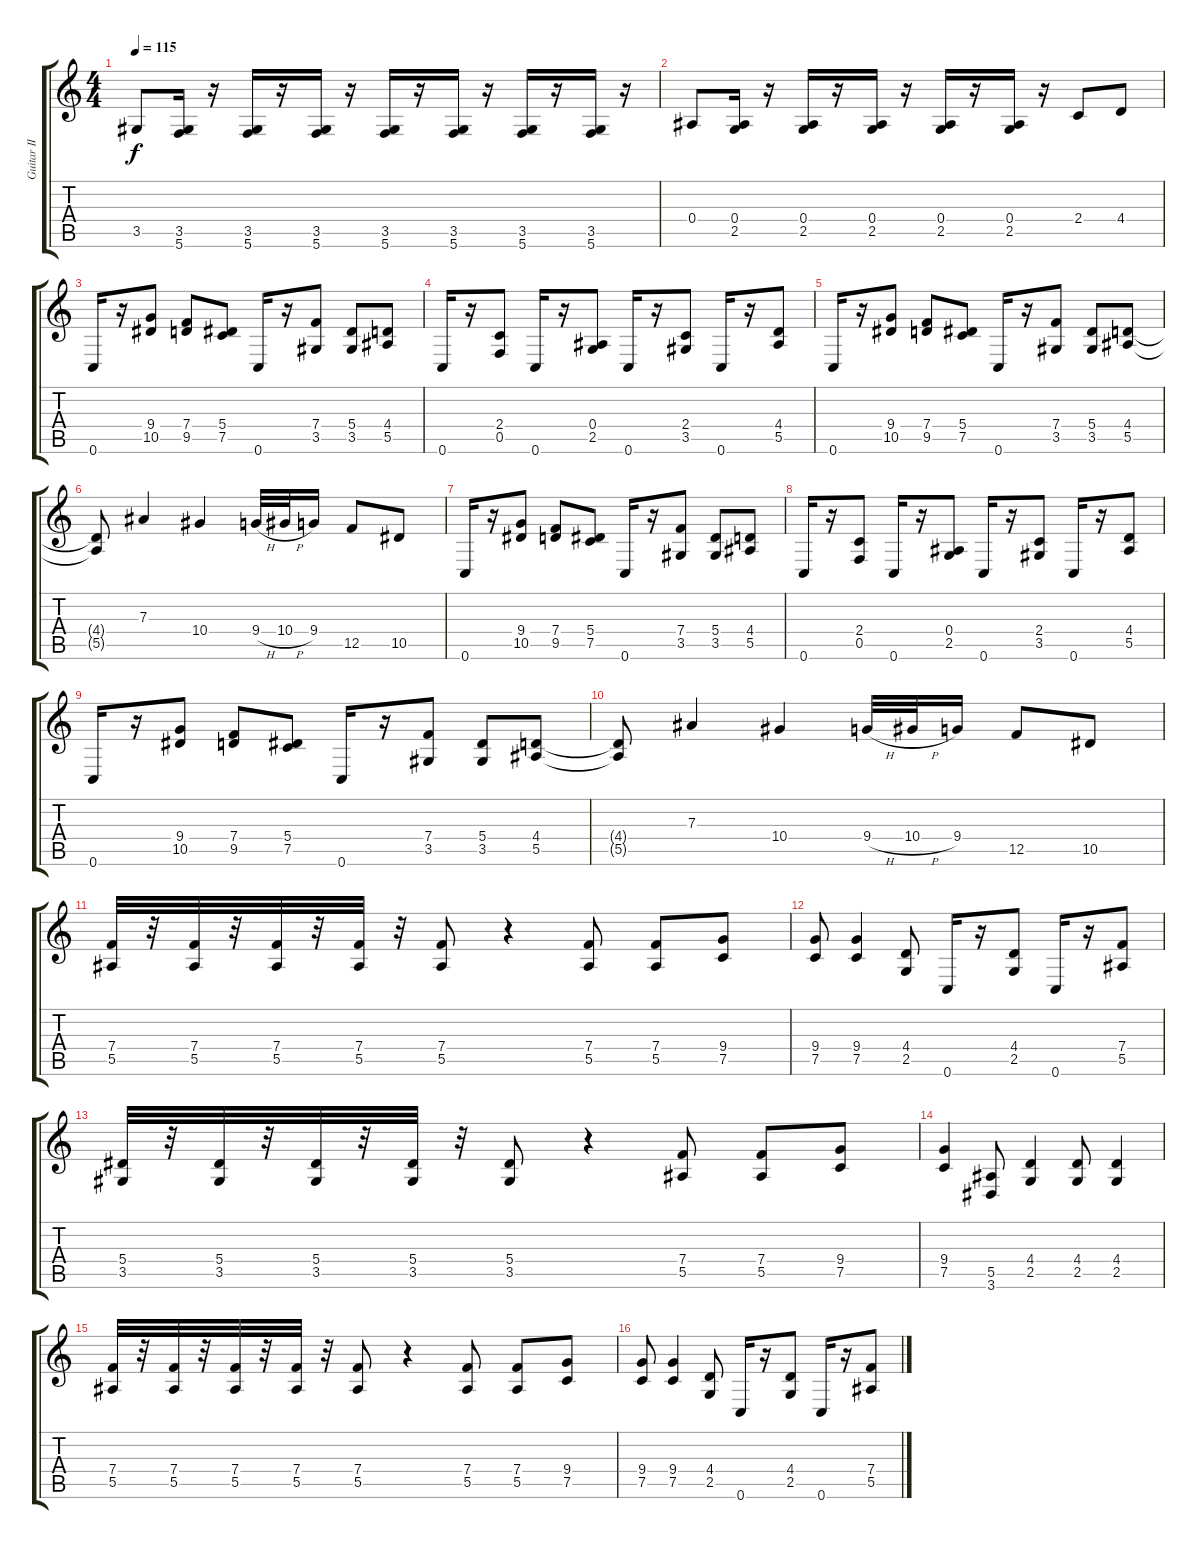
\track ("Guitar II" "Guitar II") {instrument distortionguitar}
\staff {score tabs}
\tuning (C4 G3 Eb3 Bb2 F2 C2) {hide}
\ts (4 4)
\tempo 115
\clef g2
\ks c
3.5.8{dy f} (3.5 5.6).16 r.16 (3.5 5.6).16 r.16 (3.5 5.6).16 r.16 (3.5 5.6).16 r.16 (3.5 5.6).16 r.16 (3.5 5.6).16 r.16 (3.5 5.6).16 r.16 |
0.4.8 (0.4 2.5).16 r.16 (0.4 2.5).16 r.16 (0.4 2.5).16 r.16 (0.4 2.5).16 r.16 (0.4 2.5).16 r.16 2.4.8 4.4.8 |
0.6.16 r.16 (9.4 10.5).8 (7.4 9.5).8 (5.4 7.5).8 0.6.16 r.16 (7.4 3.5).8 (5.4 3.5).8 (4.4 5.5).8 |
0.6.16 r.16 (2.4 0.5).8 0.6.16 r.16 (0.4 2.5).8 0.6.16 r.16 (2.4 3.5).8 0.6.16 r.16 (4.4 5.5).8 |
0.6.16 r.16 (9.4 10.5).8 (7.4 9.5).8 (5.4 7.5).8 0.6.16 r.16 (7.4 3.5).8 (5.4 3.5).8 (4.4 5.5).8 |
(4.4{t} 5.5{t}).8 7.3.4 10.4.4 9.4{h}.32 10.4{h}.32 9.4.16 12.5.8 10.5.8 |
0.6.16 r.16 (9.4 10.5).8 (7.4 9.5).8 (5.4 7.5).8 0.6.16 r.16 (7.4 3.5).8 (5.4 3.5).8 (4.4 5.5).8 |
0.6.16 r.16 (2.4 0.5).8 0.6.16 r.16 (0.4 2.5).8 0.6.16 r.16 (2.4 3.5).8 0.6.16 r.16 (4.4 5.5).8 |
0.6.16 r.16 (9.4 10.5).8 (7.4 9.5).8 (5.4 7.5).8 0.6.16 r.16 (7.4 3.5).8 (5.4 3.5).8 (4.4 5.5).8 |
(4.4{t} 5.5{t}).8 7.3.4 10.4.4 9.4{h}.32 10.4{h}.32 9.4.16 12.5.8 10.5.8 |
(7.4 5.5).32 r.32 (7.4 5.5).32 r.32 (7.4 5.5).32 r.32 (7.4 5.5).32 r.32 (7.4 5.5).8 r.4 (7.4 5.5).8 (7.4 5.5).8 (9.4 7.5).8 |
(9.4 7.5).8 (9.4 7.5).4 (4.4 2.5).8 0.6.16 r.16 (4.4 2.5).8 0.6.16 r.16 (7.4 5.5).8 |
(5.4 3.5).32 r.32 (5.4 3.5).32 r.32 (5.4 3.5).32 r.32 (5.4 3.5).32 r.32 (5.4 3.5).8 r.4 (7.4 5.5).8 (7.4 5.5).8 (9.4 7.5).8 |
(9.4 7.5).4 (5.5 3.6).8 (4.4 2.5).4 (4.4 2.5).8 (4.4 2.5).4 |
(7.4 5.5).32 r.32 (7.4 5.5).32 r.32 (7.4 5.5).32 r.32 (7.4 5.5).32 r.32 (7.4 5.5).8 r.4 (7.4 5.5).8 (7.4 5.5).8 (9.4 7.5).8 |
(9.4 7.5).8 (9.4 7.5).4 (4.4 2.5).8 0.6.16 r.16 (4.4 2.5).8 0.6.16 r.16 (7.4 5.5).8
